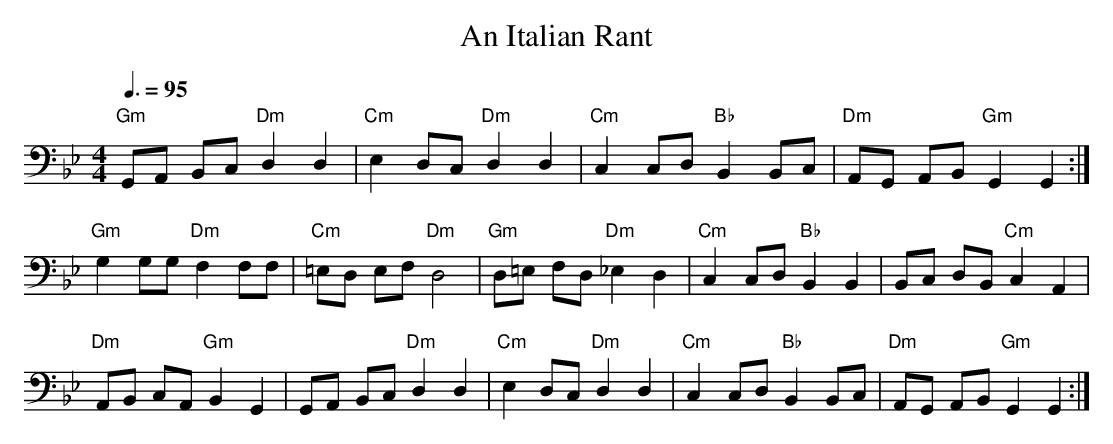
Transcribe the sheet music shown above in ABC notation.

X:1
T: Italian Rant, An
M: 4/4
L: 1/8
Q: 3/8=95
K: Gm clef=bass middle=d
"Gm" GA Bc "Dm" d2 d2 | "Cm" e2 dc "Dm" d2 d2 |\
"Cm" c2 cd "Bb" B2 Bc | "Dm" AG AB "Gm" G2 G2 :|
"Gm" g2 gg "Dm" f2 ff | "Cm" =ed ef "Dm" d4 |\
"Gm" d=e fd "Dm" _e2 d2 | "Cm" c2 cd "Bb" B2 B2 |\
Bc dB "Cm" c2 A2 |
"Dm" AB cA  "Gm" B2 G2  |\
     GA Bc "Dm" d2 d2 | "Cm" e2 dc "Dm" d2 d2 |\
"Cm" c2 cd "Bb" B2 Bc | "Dm" AG AB "Gm" G2 G2 :|
